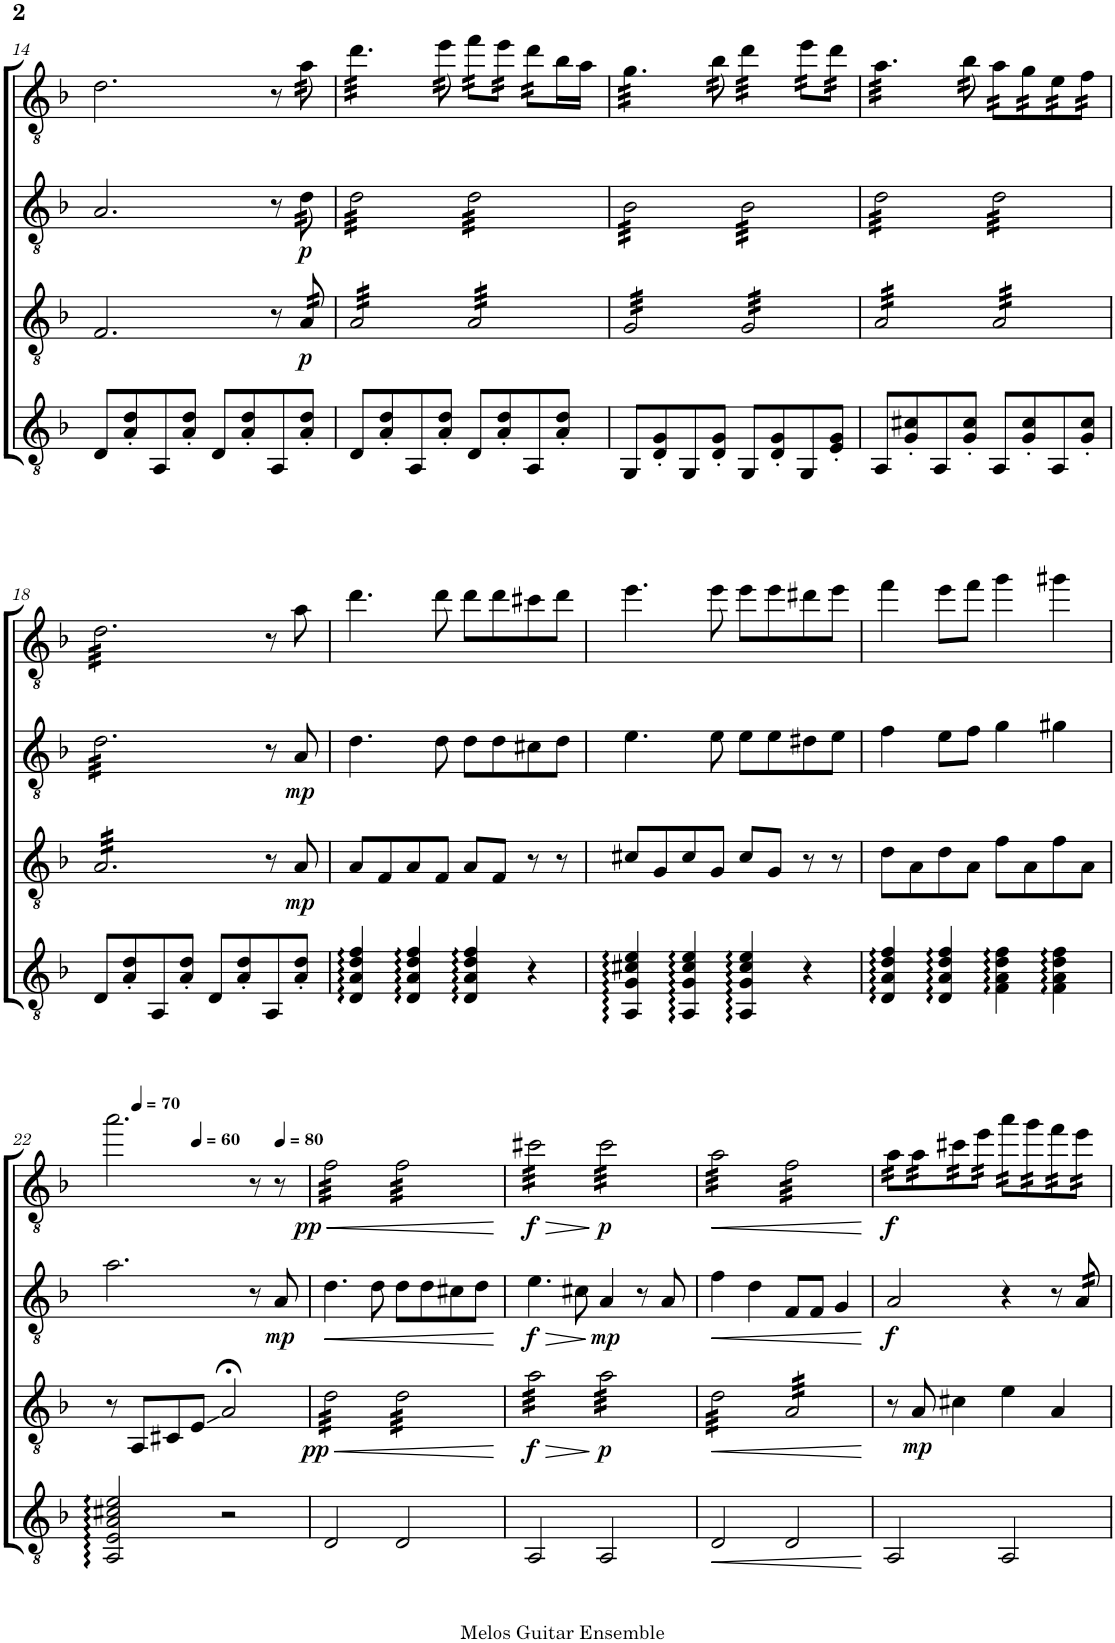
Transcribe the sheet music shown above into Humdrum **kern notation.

**kern	**dynam	**kern	**dynam	**kern	**dynam	**kern	**dynam
*part4	*part4	*part3	*part3	*part2	*part2	*part1	*part1
*staff4	*staff4	*staff3	*staff3	*staff2	*staff2	*staff1	*staff1
*I"Gt-4	*	*I"Gt-3	*	*I"Gt-2	*	*I"Gt-1	*
!!LO:PB:g=z
*clefGv2	*	*clefGv2	*	*clefGv2	*	*clefGv2	*
*k[b-]	*	*k[b-]	*	*k[b-]	*	*k[b-]	*
*M4/4	*	*M4/4	*	*M4/4	*	*M4/4	*
=14	=14	=14	=14	=14	=14	=14	=14
8D/L	.	2.F/	.	2.A/	.	2.d\	.
8A/' 8d/'	.	.	.	.	.	.	.
8AA/	.	.	.	.	.	.	.
8A/' 8d/'J	.	.	.	.	.	.	.
8D/L	.	.	.	.	.	.	.
8A/' 8d/'	.	.	.	.	.	.	.
8AA/	.	8r	.	8r	.	8r	.
!	!	!	!LO:DY:b	!	!LO:DY:b	!	!
*	*	*tremolo	*	*	*	*	*
*	*	*	*	*tremolo	*	*	*
*	*	*	*	*	*	*tremolo	*
8A/' 8d/'J	.	32A/	p	32d\	p	32a\	.
.	.	32A/	.	32d\	.	32a\	.
.	.	32A/	.	32d\	.	32a\	.
.	.	32A/	.	32d\	.	32a\	.
=15	=15	=15	=15	=15	=15	=15	=15
8D/L	.	32A/LLL	.	32d\LLL	.	32dd\LLL	.
.	.	32A/	.	32d\	.	32dd\	.
.	.	32A/	.	32d\	.	32dd\	.
.	.	32A/	.	32d\	.	32dd\	.
8A/' 8d/'	.	32A/	.	32d\	.	32dd\	.
.	.	32A/	.	32d\	.	32dd\	.
.	.	32A/	.	32d\	.	32dd\	.
.	.	32A/	.	32d\	.	32dd\	.
8AA/	.	32A/	.	32d\	.	32dd\	.
.	.	32A/	.	32d\	.	32dd\	.
.	.	32A/	.	32d\	.	32dd\	.
.	.	32A/	.	32d\	.	32dd\JJJ	.
8A/' 8d/'J	.	32A/	.	32d\	.	32ee\	.
.	.	32A/	.	32d\	.	32ee\	.
.	.	32A/	.	32d\	.	32ee\	.
.	.	32A/JJJ	.	32d\JJJ	.	32ee\	.
8D/L	.	32A/LLL	.	32d\LLL	.	32ff\LLL	.
.	.	32A/	.	32d\	.	32ff\	.
.	.	32A/	.	32d\	.	32ff\	.
.	.	32A/	.	32d\	.	32ff\	.
8A/' 8d/'	.	32A/	.	32d\	.	32ee\	.
.	.	32A/	.	32d\	.	32ee\	.
.	.	32A/	.	32d\	.	32ee\	.
.	.	32A/	.	32d\	.	32ee\JJJ	.
8AA/	.	32A/	.	32d\	.	32dd\LLL	.
.	.	32A/	.	32d\	.	32dd\	.
.	.	32A/	.	32d\	.	32dd\	.
.	.	32A/	.	32d\	.	32dd\	.
*	*	*	*	*	*	*Xtremolo	*
8A/' 8d/'J	.	32A/	.	32d\	.	16b-\L	.
.	.	32A/	.	32d\	.	.	.
.	.	32A/	.	32d\	.	16a\JJ	.
.	.	32A/JJJ	.	32d\JJJ	.	.	.
=16	=16	=16	=16	=16	=16	=16	=16
*	*	*	*	*	*	*tremolo	*
8GG/L	.	32G/LLL	.	32B-\LLL	.	32g\LLL	.
.	.	32G/	.	32B-\	.	32g\	.
.	.	32G/	.	32B-\	.	32g\	.
.	.	32G/	.	32B-\	.	32g\	.
8D/' 8G/'	.	32G/	.	32B-\	.	32g\	.
.	.	32G/	.	32B-\	.	32g\	.
.	.	32G/	.	32B-\	.	32g\	.
.	.	32G/	.	32B-\	.	32g\	.
8GG/	.	32G/	.	32B-\	.	32g\	.
.	.	32G/	.	32B-\	.	32g\	.
.	.	32G/	.	32B-\	.	32g\	.
.	.	32G/	.	32B-\	.	32g\JJJ	.
8D/' 8G/'J	.	32G/	.	32B-\	.	32b-\	.
.	.	32G/	.	32B-\	.	32b-\	.
.	.	32G/	.	32B-\	.	32b-\	.
.	.	32G/JJJ	.	32B-\JJJ	.	32b-\	.
8GG/L	.	32G/LLL	.	32B-\LLL	.	32dd\LLL	.
.	.	32G/	.	32B-\	.	32dd\	.
.	.	32G/	.	32B-\	.	32dd\	.
.	.	32G/	.	32B-\	.	32dd\	.
8D/' 8G/'	.	32G/	.	32B-\	.	32dd\	.
.	.	32G/	.	32B-\	.	32dd\	.
.	.	32G/	.	32B-\	.	32dd\	.
.	.	32G/	.	32B-\	.	32dd\JJJ	.
8GG/	.	32G/	.	32B-\	.	32ee\LLL	.
.	.	32G/	.	32B-\	.	32ee\	.
.	.	32G/	.	32B-\	.	32ee\	.
.	.	32G/	.	32B-\	.	32ee\	.
8E/' 8G/'J	.	32G/	.	32B-\	.	32dd\	.
.	.	32G/	.	32B-\	.	32dd\	.
.	.	32G/	.	32B-\	.	32dd\	.
.	.	32G/JJJ	.	32B-\JJJ	.	32dd\JJJ	.
=17	=17	=17	=17	=17	=17	=17	=17
8AA/L	.	32A/LLL	.	32d\LLL	.	32a\LLL	.
.	.	32A/	.	32d\	.	32a\	.
.	.	32A/	.	32d\	.	32a\	.
.	.	32A/	.	32d\	.	32a\	.
8G/' 8c#X/'	.	32A/	.	32d\	.	32a\	.
.	.	32A/	.	32d\	.	32a\	.
.	.	32A/	.	32d\	.	32a\	.
.	.	32A/	.	32d\	.	32a\	.
8AA/	.	32A/	.	32d\	.	32a\	.
.	.	32A/	.	32d\	.	32a\	.
.	.	32A/	.	32d\	.	32a\	.
.	.	32A/	.	32d\	.	32a\JJJ	.
8G/' 8c#/'J	.	32A/	.	32d\	.	32b-\	.
.	.	32A/	.	32d\	.	32b-\	.
.	.	32A/	.	32d\	.	32b-\	.
.	.	32A/JJJ	.	32d\JJJ	.	32b-\	.
8AA/L	.	32A/LLL	.	32d\LLL	.	32a\LLL	.
.	.	32A/	.	32d\	.	32a\	.
.	.	32A/	.	32d\	.	32a\	.
.	.	32A/	.	32d\	.	32a\	.
8G/' 8c#/'	.	32A/	.	32d\	.	32g\	.
.	.	32A/	.	32d\	.	32g\	.
.	.	32A/	.	32d\	.	32g\	.
.	.	32A/	.	32d\	.	32g\	.
8AA/	.	32A/	.	32d\	.	32e\	.
.	.	32A/	.	32d\	.	32e\	.
.	.	32A/	.	32d\	.	32e\	.
.	.	32A/	.	32d\	.	32e\	.
8G/' 8c#/'J	.	32A/	.	32d\	.	32f\	.
.	.	32A/	.	32d\	.	32f\	.
.	.	32A/	.	32d\	.	32f\	.
.	.	32A/JJJ	.	32d\JJJ	.	32f\JJJ	.
!!LO:LB:g=z
=18	=18	=18	=18	=18	=18	=18	=18
8D/L	.	32A/LLL	.	32d\LLL	.	32d\LLL	.
.	.	32A/	.	32d\	.	32d\	.
.	.	32A/	.	32d\	.	32d\	.
.	.	32A/	.	32d\	.	32d\	.
8A/' 8d/'	.	32A/	.	32d\	.	32d\	.
.	.	32A/	.	32d\	.	32d\	.
.	.	32A/	.	32d\	.	32d\	.
.	.	32A/	.	32d\	.	32d\	.
8AA/	.	32A/	.	32d\	.	32d\	.
.	.	32A/	.	32d\	.	32d\	.
.	.	32A/	.	32d\	.	32d\	.
.	.	32A/	.	32d\	.	32d\	.
8A/' 8d/'J	.	32A/	.	32d\	.	32d\	.
.	.	32A/	.	32d\	.	32d\	.
.	.	32A/	.	32d\	.	32d\	.
.	.	32A/	.	32d\	.	32d\	.
8D/L	.	32A/	.	32d\	.	32d\	.
.	.	32A/	.	32d\	.	32d\	.
.	.	32A/	.	32d\	.	32d\	.
.	.	32A/	.	32d\	.	32d\	.
8A/' 8d/'	.	32A/	.	32d\	.	32d\	.
.	.	32A/	.	32d\	.	32d\	.
.	.	32A/	.	32d\	.	32d\	.
.	.	32A/JJJ	.	32d\JJJ	.	32d\JJJ	.
*	*	*	*	*	*	*Xtremolo	*
*	*	*	*	*Xtremolo	*	*	*
*	*	*Xtremolo	*	*	*	*	*
8AA/	.	8r	.	8r	.	8r	.
!	!	!	!LO:DY:b	!	!LO:DY:b	!	!
8A/' 8d/'J	.	8A/	mp	8A/	mp	8a\	.
=19	=19	=19	=19	=19	=19	=19	=19
4D/ 4A/ 4d/ 4f/	.	8A/L	.	4.d\	.	4.dd\	.
.	.	8F/	.	.	.	.	.
4D/ 4A/ 4d/ 4f/	.	8A/	.	.	.	.	.
.	.	8F/J	.	8d\	.	8dd\	.
4D/ 4A/ 4d/ 4f/	.	8A/L	.	8d\L	.	8dd\L	.
.	.	8F/J	.	8d\	.	8dd\	.
4r	.	8r	.	8c#X\	.	8cc#X\	.
.	.	8r	.	8d\J	.	8dd\J	.
=20	=20	=20	=20	=20	=20	=20	=20
4AA/ 4G/ 4c#X/ 4e/	.	8c#X/L	.	4.e\	.	4.ee\	.
.	.	8G/	.	.	.	.	.
4AA/ 4G/ 4c#/ 4e/	.	8c#/	.	.	.	.	.
.	.	8G/J	.	8e\	.	8ee\	.
4AA/ 4G/ 4c#/ 4e/	.	8c#/L	.	8e\L	.	8ee\L	.
.	.	8G/J	.	8e\	.	8ee\	.
4r	.	8r	.	8d#X\	.	8dd#X\	.
.	.	8r	.	8e\J	.	8ee\J	.
=21	=21	=21	=21	=21	=21	=21	=21
4D/ 4A/ 4d/ 4f/	.	8d\L	.	4f\	.	4ff\	.
.	.	8A\	.	.	.	.	.
4D/ 4A/ 4d/ 4f/	.	8d\	.	8e\L	.	8ee\L	.
.	.	8A\J	.	8f\J	.	8ff\J	.
4F\ 4A\ 4d\ 4f\	.	8f\L	.	4g\	.	4gg\	.
.	.	8A\	.	.	.	.	.
4F\ 4A\ 4d\ 4f\	.	8f\	.	4g#X\	.	4gg#X\	.
.	.	8A\J	.	.	.	.	.
!!LO:LB:g=z
=22	=22	=22	=22	=22	=22	=22	=22
*	*	*	*	*	*	*^	*
*	*	*	*	*	*	*	*^	*
2AA/ 2E/ 2A/ 2c#X/ 2e/	.	8r	.	2.a\	.	2.aa\	8ryy	4.ryy	.
*	*	*	*	*	*	*MM70	*	*	*
.	.	8AA/L	.	.	.	.	2..ryy	.	.
.	.	8C#X/	.	.	.	.	.	.	.
*	*	*	*	*	*	*MM60	*	*	*
.	.	8E/J	.	.	.	.	.	2ryy	.
2r	.	2A;</	.	.	.	.	.	.	.
.	.	.	.	8r	.	8r	.	.	.
*	*	*	*	*	*	*MM80	*	*	*
!	!	!	!	!	!LO:DY:b	!	!	!	!
.	.	.	.	8A/	mp	8r	.	8ryy	.
=23	=23	=23	=23	=23	=23	=23	=23	=23	=23
!	!	!	!LO:HP:b	!	!LO:HP:b	!	!	!	!LO:HP:b
!	!	!	!LO:DY:n=1:b	!	!	!	!	!	!LO:DY:n=1:b
*	*	*	*	*	*	*v	*v	*v	*
*	*	*tremolo	*	*	*	*	*
*	*	*	*	*	*	*tremolo	*
2D/	.	32d\LLL	< pp	4.d\	<	32f\LLL	< pp
.	.	32d\	.	.	.	32f\	.
.	.	32d\	.	.	.	32f\	.
.	.	32d\	.	.	.	32f\	.
.	.	32d\	.	.	.	32f\	.
.	.	32d\	.	.	.	32f\	.
.	.	32d\	.	.	.	32f\	.
.	.	32d\	.	.	.	32f\	.
.	.	32d\	.	.	.	32f\	.
.	.	32d\	.	.	.	32f\	.
.	.	32d\	.	.	.	32f\	.
.	.	32d\	.	.	.	32f\	.
.	.	32d\	.	8d\	.	32f\	.
.	.	32d\	.	.	.	32f\	.
.	.	32d\	.	.	.	32f\	.
.	.	32d\JJJ	.	.	.	32f\JJJ	.
2D/	.	32d\LLL	.	8d\L	.	32f\LLL	.
.	.	32d\	.	.	.	32f\	.
.	.	32d\	.	.	.	32f\	.
.	.	32d\	.	.	.	32f\	.
.	.	32d\	.	8d\	.	32f\	.
.	.	32d\	.	.	.	32f\	.
.	.	32d\	.	.	.	32f\	.
.	.	32d\	.	.	.	32f\	.
.	.	32d\	.	8c#X\	.	32f\	.
.	.	32d\	.	.	.	32f\	.
.	.	32d\	.	.	.	32f\	.
.	.	32d\	.	.	.	32f\	.
.	.	32d\	.	8d\J	.	32f\	.
.	.	32d\	.	.	.	32f\	.
.	.	32d\	.	.	.	32f\	.
.	.	32d\JJJ	.	.	.	32f\JJJ	.
.	.	.	[	.	[	.	[
=24	=24	=24	=24	=24	=24	=24	=24
!	!	!	!LO:HP:b	!	!LO:HP:b	!	!LO:HP:b
!	!	!	!LO:DY:n=1:b	!	!LO:DY:n=1:b	!	!LO:DY:n=1:b
2AA/	.	32a\LLL	> f	4.e\	> f	32cc#X\LLL	> f
.	.	32a\	.	.	.	32cc#X\	.
.	.	32a\	.	.	.	32cc#X\	.
.	.	32a\	.	.	.	32cc#X\	.
.	.	32a\	.	.	.	32cc#X\	.
.	.	32a\	.	.	.	32cc#X\	.
.	.	32a\	.	.	.	32cc#X\	.
.	.	32a\	.	.	.	32cc#X\	.
.	.	32a\	.	.	.	32cc#X\	.
.	.	32a\	.	.	.	32cc#X\	.
.	.	32a\	.	.	.	32cc#X\	.
.	.	32a\	.	.	.	32cc#X\	.
.	.	32a\	.	8c#X\	.	32cc#X\	.
.	.	32a\	.	.	.	32cc#X\	.
.	.	32a\	.	.	.	32cc#X\	.
.	.	32a\JJJ	.	.	.	32cc#X\JJJ	.
!	!	!	!LO:DY:n=2:b	!	!LO:DY:n=2:b	!	!LO:DY:n=2:b
2AA/	.	32a\LLL	] p	4A/	] mp	32cc#\LLL	] p
.	.	32a\	.	.	.	32cc#\	.
.	.	32a\	.	.	.	32cc#\	.
.	.	32a\	.	.	.	32cc#\	.
.	.	32a\	.	.	.	32cc#\	.
.	.	32a\	.	.	.	32cc#\	.
.	.	32a\	.	.	.	32cc#\	.
.	.	32a\	.	.	.	32cc#\	.
.	.	32a\	.	8r	.	32cc#\	.
.	.	32a\	.	.	.	32cc#\	.
.	.	32a\	.	.	.	32cc#\	.
.	.	32a\	.	.	.	32cc#\	.
.	.	32a\	.	8A/	.	32cc#\	.
.	.	32a\	.	.	.	32cc#\	.
.	.	32a\	.	.	.	32cc#\	.
.	.	32a\JJJ	.	.	.	32cc#\JJJ	.
=25	=25	=25	=25	=25	=25	=25	=25
!	!LO:HP:b	!	!LO:HP:b	!	!LO:HP:b	!	!LO:HP:b
2D/	<	32d\LLL	<	4f\	<	32a\LLL	<
.	.	32d\	.	.	.	32a\	.
.	.	32d\	.	.	.	32a\	.
.	.	32d\	.	.	.	32a\	.
.	.	32d\	.	.	.	32a\	.
.	.	32d\	.	.	.	32a\	.
.	.	32d\	.	.	.	32a\	.
.	.	32d\	.	.	.	32a\	.
.	.	32d\	.	4d\	.	32a\	.
.	.	32d\	.	.	.	32a\	.
.	.	32d\	.	.	.	32a\	.
.	.	32d\	.	.	.	32a\	.
.	.	32d\	.	.	.	32a\	.
.	.	32d\	.	.	.	32a\	.
.	.	32d\	.	.	.	32a\	.
.	.	32d\JJJ	.	.	.	32a\JJJ	.
2D/	.	32A/LLL	.	8F/L	.	32f\LLL	.
.	.	32A/	.	.	.	32f\	.
.	.	32A/	.	.	.	32f\	.
.	.	32A/	.	.	.	32f\	.
.	.	32A/	.	8F/J	.	32f\	.
.	.	32A/	.	.	.	32f\	.
.	.	32A/	.	.	.	32f\	.
.	.	32A/	.	.	.	32f\	.
.	.	32A/	.	4G/	.	32f\	.
.	.	32A/	.	.	.	32f\	.
.	.	32A/	.	.	.	32f\	.
.	.	32A/	.	.	.	32f\	.
.	.	32A/	.	.	.	32f\	.
.	.	32A/	.	.	.	32f\	.
.	.	32A/	.	.	.	32f\	.
.	.	32A/JJJ	.	.	.	32f\JJJ	.
*	*	*Xtremolo	*	*	*	*	*
.	[	.	[	.	[	.	[
=26	=26	=26	=26	=26	=26	=26	=26
!	!	!	!	!	!LO:DY:b	!	!LO:DY:b
2AA/	.	8r	.	2A/	f	32a\LLL	f
.	.	.	.	.	.	32a\	.
.	.	.	.	.	.	32a\	.
.	.	.	.	.	.	32a\	.
!	!	!	!LO:DY:b	!	!	!	!
.	.	8A/	mp	.	.	32a\	.
.	.	.	.	.	.	32a\	.
.	.	.	.	.	.	32a\	.
.	.	.	.	.	.	32a\	.
.	.	4c#X\	.	.	.	32cc#X\	.
.	.	.	.	.	.	32cc#X\	.
.	.	.	.	.	.	32cc#X\	.
.	.	.	.	.	.	32cc#X\	.
.	.	.	.	.	.	32ee\	.
.	.	.	.	.	.	32ee\	.
.	.	.	.	.	.	32ee\	.
.	.	.	.	.	.	32ee\JJJ	.
2AA/	.	4e\	.	4r	.	32aa\LLL	.
.	.	.	.	.	.	32aa\	.
.	.	.	.	.	.	32aa\	.
.	.	.	.	.	.	32aa\	.
.	.	.	.	.	.	32gg\	.
.	.	.	.	.	.	32gg\	.
.	.	.	.	.	.	32gg\	.
.	.	.	.	.	.	32gg\	.
.	.	4A/	.	8r	.	32ff\	.
.	.	.	.	.	.	32ff\	.
.	.	.	.	.	.	32ff\	.
.	.	.	.	.	.	32ff\	.
*	*	*	*	*tremolo	*	*	*
.	.	.	.	32A/	.	32ee\	.
.	.	.	.	32A/	.	32ee\	.
.	.	.	.	32A/	.	32ee\	.
.	.	.	.	32A/	.	32ee\JJJ	.
*	*	*	*	*	*	*Xtremolo	*
*	*	*	*	*Xtremolo	*	*	*
=	=	=	=	=	=	=	=
*-	*-	*-	*-	*-	*-	*-	*-
